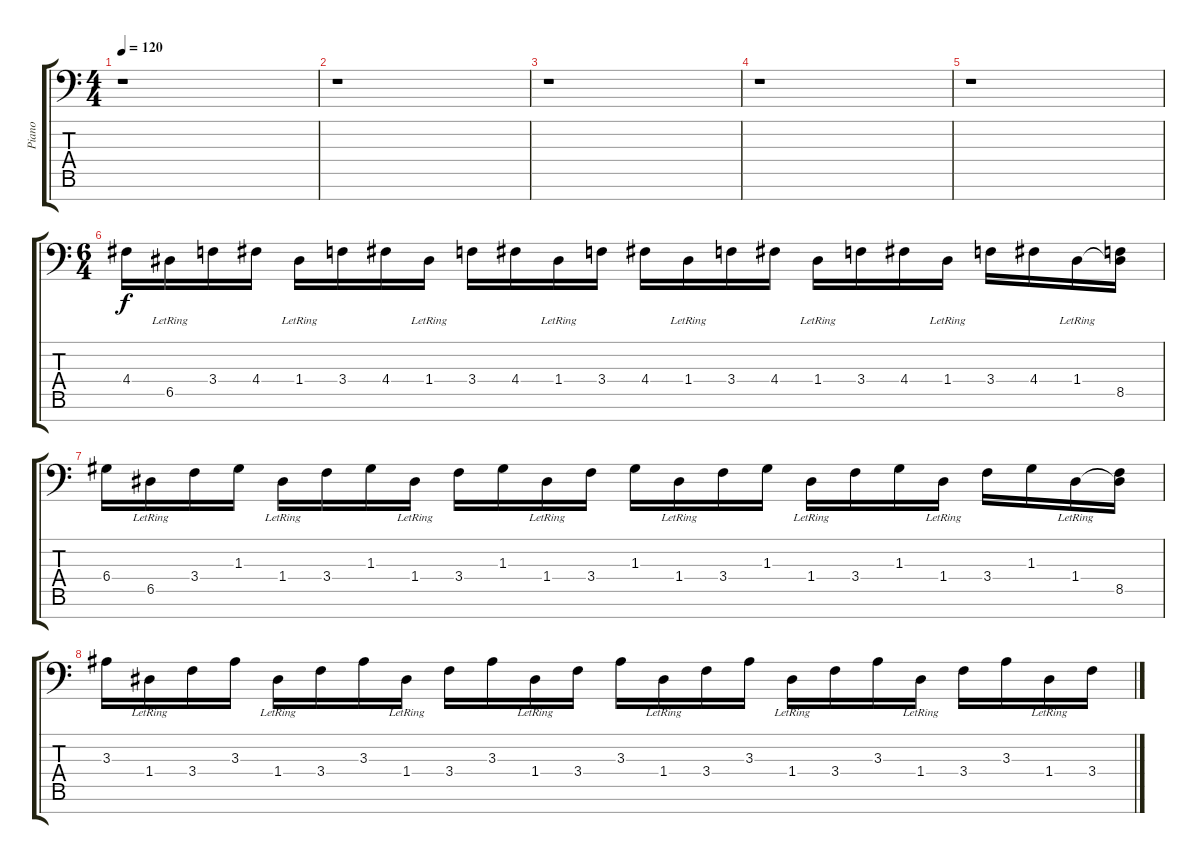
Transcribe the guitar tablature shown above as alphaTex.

\track ("Piano" "Piano") {instrument brightacousticpiano}
\staff {score tabs}
\tuning (E4 B3 G3 D3 A2 E2 E1) {hide}
\ts (4 4)
\tempo 120
\clef f4
\ks c
r.1{dy fff} |
r.1 |
r.1 |
r.1 |
r.1 |
\ts (6 4)
4.4.16{dy f volume 13} 6.5{lr}.16 3.4.16 4.4.16 1.4{lr}.16 3.4.16 4.4.16 1.4{lr}.16 3.4.16 4.4.16 1.4{lr}.16 3.4.16 4.4.16 1.4{lr}.16 3.4.16 4.4.16 1.4{lr}.16 3.4.16 4.4.16 1.4{lr}.16 3.4.16 4.4.16 1.4{lr}.16 (1.4{t} 8.5).16 |
6.4.16 6.5{lr}.16 3.4.16 1.3.16 1.4{lr}.16 3.4.16 1.3.16 1.4{lr}.16 3.4.16 1.3.16 1.4{lr}.16 3.4.16 1.3.16 1.4{lr}.16 3.4.16 1.3.16 1.4{lr}.16 3.4.16 1.3.16 1.4{lr}.16 3.4.16 1.3.16 1.4{lr}.16 (1.4{t} 8.5).16 |
3.3.16 1.4{lr}.16 3.4.16 3.3.16 1.4{lr}.16 3.4.16 3.3.16 1.4{lr}.16 3.4.16 3.3.16 1.4{lr}.16 3.4.16 3.3.16 1.4{lr}.16 3.4.16 3.3.16 1.4{lr}.16 3.4.16 3.3.16 1.4{lr}.16 3.4.16 3.3.16 1.4{lr}.16 3.4.16
